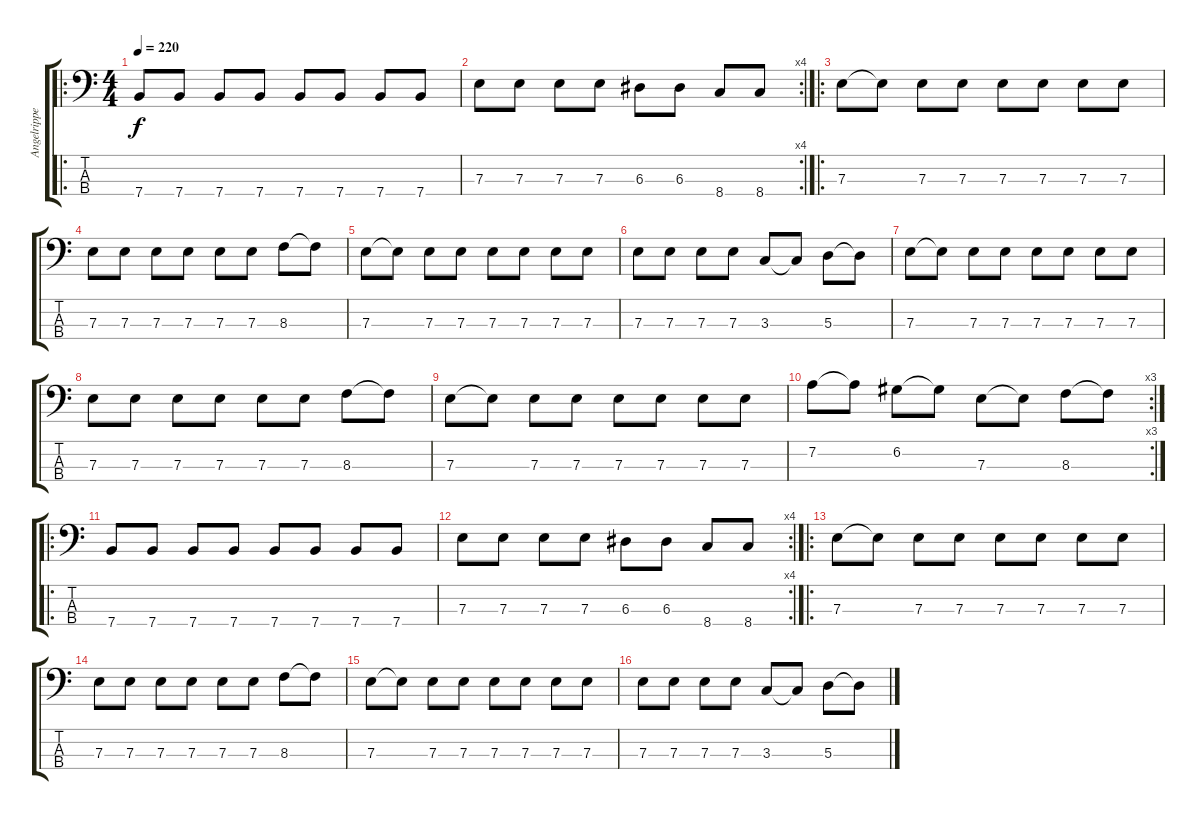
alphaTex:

\track ("Angelripper" "Angelrippe") {instrument acousticguitarnylon}
\staff {score tabs}
\tuning (G2 D2 A1 E1) {hide}
\ro
\ts (4 4)
\tempo 220
\clef f4
\ks c
7.4.8{dy f} 7.4.8 7.4.8 7.4.8 7.4.8 7.4.8 7.4.8 7.4.8 |
\rc 4
7.3.8 7.3.8 7.3.8 7.3.8 6.3.8 6.3.8 8.4.8 8.4.8 |
\ro
7.3.8{instrument distortionguitar} 7.3{t}.8 7.3.8 7.3.8 7.3.8 7.3.8 7.3.8 7.3.8 |
7.3.8 7.3.8 7.3.8 7.3.8 7.3.8 7.3.8 8.3.8 8.3{t}.8 |
7.3.8 7.3{t}.8 7.3.8 7.3.8 7.3.8 7.3.8 7.3.8 7.3.8 |
7.3.8 7.3.8 7.3.8 7.3.8 3.3.8 3.3{t}.8 5.3.8 5.3{t}.8 |
7.3.8 7.3{t}.8 7.3.8 7.3.8 7.3.8 7.3.8 7.3.8 7.3.8 |
7.3.8 7.3.8 7.3.8 7.3.8 7.3.8 7.3.8 8.3.8 8.3{t}.8 |
7.3.8 7.3{t}.8 7.3.8 7.3.8 7.3.8 7.3.8 7.3.8 7.3.8 |
\rc 3
7.2.8 7.2{t}.8 6.2.8 6.2{t}.8 7.3.8 7.3{t}.8 8.3.8 8.3{t}.8 |
\ro
7.4.8 7.4.8 7.4.8 7.4.8 7.4.8 7.4.8 7.4.8 7.4.8 |
\rc 4
7.3.8 7.3.8 7.3.8 7.3.8 6.3.8 6.3.8 8.4.8 8.4.8 |
\ro
7.3.8{instrument distortionguitar} 7.3{t}.8 7.3.8 7.3.8 7.3.8 7.3.8 7.3.8 7.3.8 |
7.3.8 7.3.8 7.3.8 7.3.8 7.3.8 7.3.8 8.3.8 8.3{t}.8 |
7.3.8 7.3{t}.8 7.3.8 7.3.8 7.3.8 7.3.8 7.3.8 7.3.8 |
7.3.8 7.3.8 7.3.8 7.3.8 3.3.8 3.3{t}.8 5.3.8 5.3{t}.8
